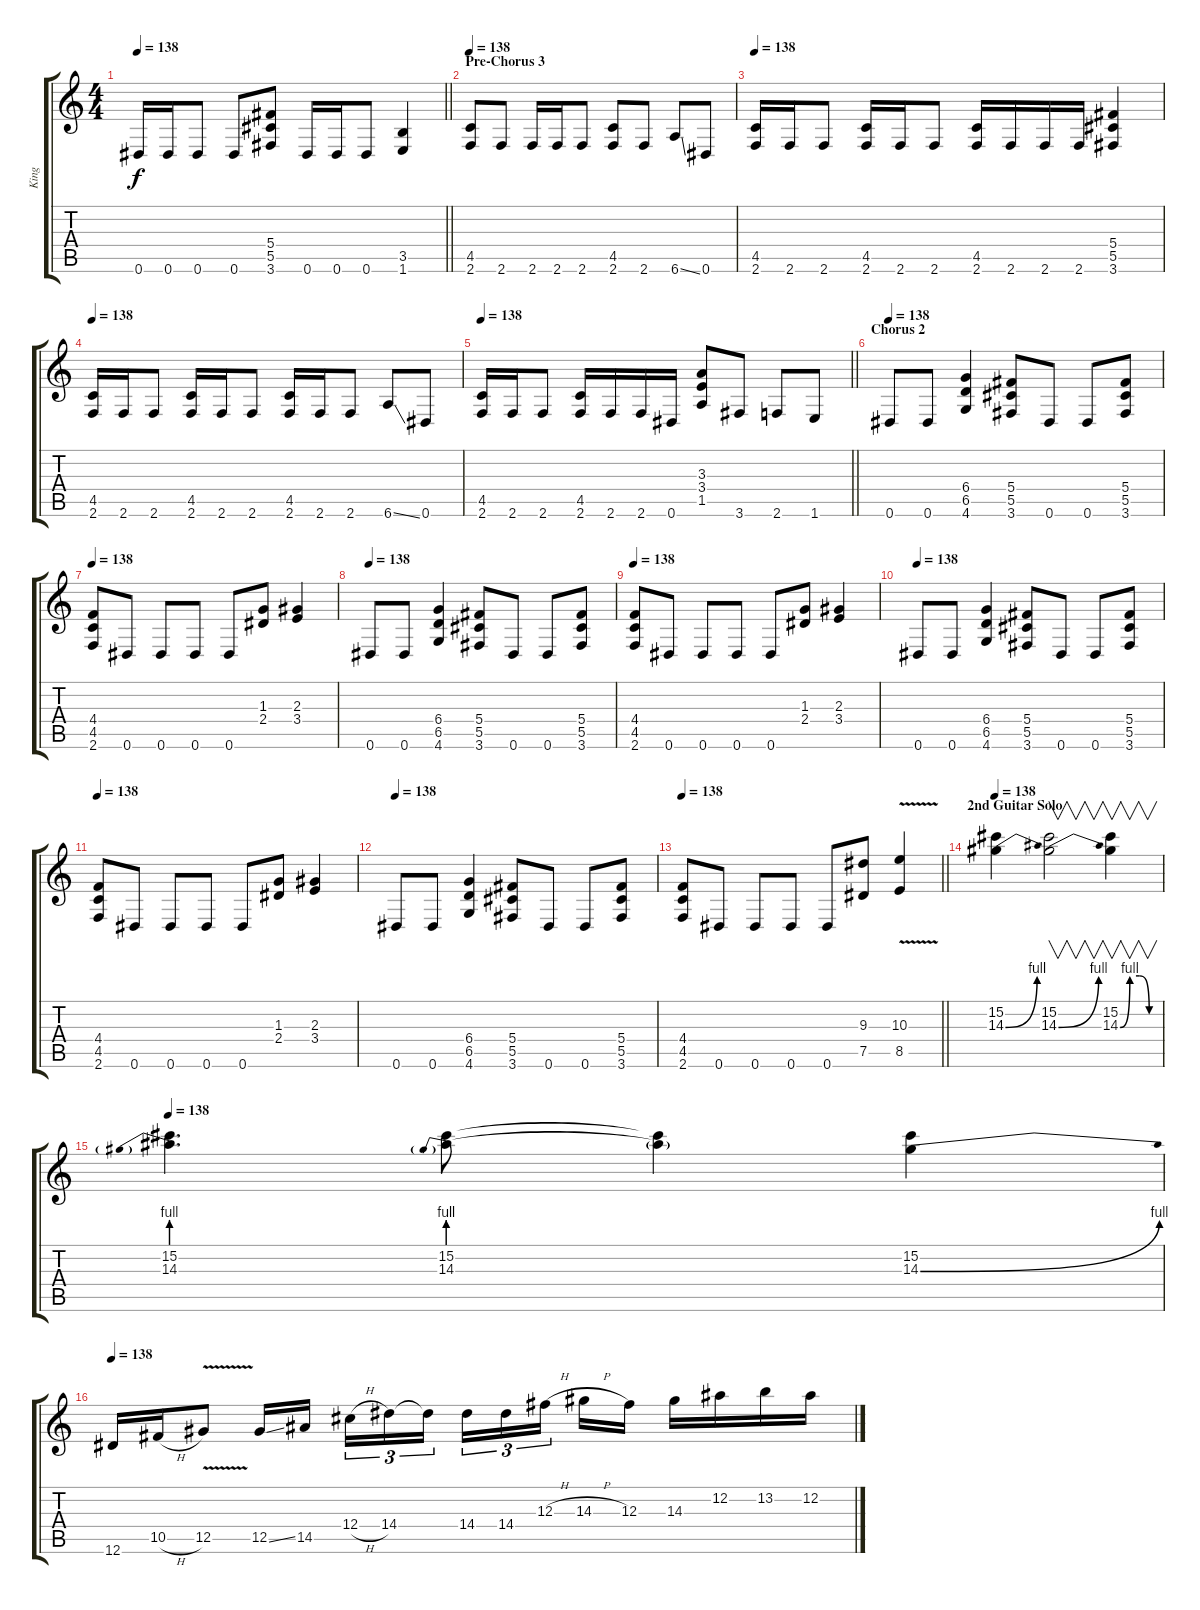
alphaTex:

\track ("King" "King") {instrument distortionguitar}
\staff {score tabs}
\tuning (Eb4 Bb3 Gb3 Db3 Ab2 Eb2) {hide}
\ts (4 4)
\tempo 138
\clef g2
\barLineRight lightlight
\ks c
0.6.16{dy f} 0.6.16 0.6.8 0.6.8 (5.4 5.5 3.6).8 0.6.16 0.6.16 0.6.8 (3.5 1.6).4 |
\section ("" "Pre-Chorus 3")
\tempo 138
(4.5 2.6).8 2.6.8 2.6.16 2.6.16 2.6.8 (4.5 2.6).8 2.6.8 6.6{ss}.8 0.6.8 |
\tempo 138
(4.5 2.6).16 2.6.16 2.6.8 (4.5 2.6).16 2.6.16 2.6.8 (4.5 2.6).16 2.6.16 2.6.16 2.6.16 (5.4 5.5 3.6).4 |
\tempo 138
(4.5 2.6).16 2.6.16 2.6.8 (4.5 2.6).16 2.6.16 2.6.8 (4.5 2.6).16 2.6.16 2.6.8 6.6{ss}.8 0.6.8 |
\tempo 138
\barLineRight lightlight
(4.5 2.6).16 2.6.16 2.6.8 (4.5 2.6).16 2.6.16 2.6.16 0.6.16 (3.3 3.4 1.5).8 3.6.8 2.6.8 1.6.8 |
\section ("" "Chorus 2")
\tempo 138
0.6.8 0.6.8 (6.4 6.5 4.6).4 (5.4 5.5 3.6).8 0.6.8 0.6.8 (5.4 5.5 3.6).8 |
\tempo 138
(4.4 4.5 2.6).8 0.6.8 0.6.8 0.6.8 0.6.8 (1.3 2.4).8 (2.3 3.4).4 |
\tempo 138
0.6.8 0.6.8 (6.4 6.5 4.6).4 (5.4 5.5 3.6).8 0.6.8 0.6.8 (5.4 5.5 3.6).8 |
\tempo 138
(4.4 4.5 2.6).8 0.6.8 0.6.8 0.6.8 0.6.8 (1.3 2.4).8 (2.3 3.4).4 |
\tempo 138
0.6.8 0.6.8 (6.4 6.5 4.6).4 (5.4 5.5 3.6).8 0.6.8 0.6.8 (5.4 5.5 3.6).8 |
\tempo 138
(4.4 4.5 2.6).8 0.6.8 0.6.8 0.6.8 0.6.8 (1.3 2.4).8 (2.3 3.4).4 |
\tempo 138
0.6.8 0.6.8 (6.4 6.5 4.6).4 (5.4 5.5 3.6).8 0.6.8 0.6.8 (5.4 5.5 3.6).8 |
\tempo 138
\barLineRight lightlight
(4.4 4.5 2.6).8 0.6.8 0.6.8 0.6.8 0.6.8 (9.3 7.5).8 (10.3{v} 8.5{v}).4 |
\section ("" "2nd Guitar Solo")
\tempo 138
(15.2 14.3{be (bend 0 0 60 4)}).4 (15.2 14.3{be (bend 0 0 60 4)}).2{v} (15.2 14.3{be (custom 0 0 15 4 30 4 45 0 60 0)}).4{v} |
\tempo 138
(15.2 14.3{be (prebend 0 4 60 4)}).4{d} (15.2 14.3{be (prebend 0 4 60 4)}).8 (15.2{t} 14.3{t}).4 (15.2 14.3{be (bend 0 0 60 4)}).4 |
\tempo 138
12.6.16 10.5{h}.16 12.5{v}.8 12.5{ss}.16 14.5.16 12.4{h}.16{tu (3 2)} 14.4.16{tu (3 2)} 14.4{t}.16{tu (3 2)} 14.4.16{tu (3 2)} 14.4.16{tu (3 2)} 12.3{h}.16{tu (3 2)} 14.3{h}.16 12.3.16 14.3.16 12.2.16 13.2.16 12.2.16
